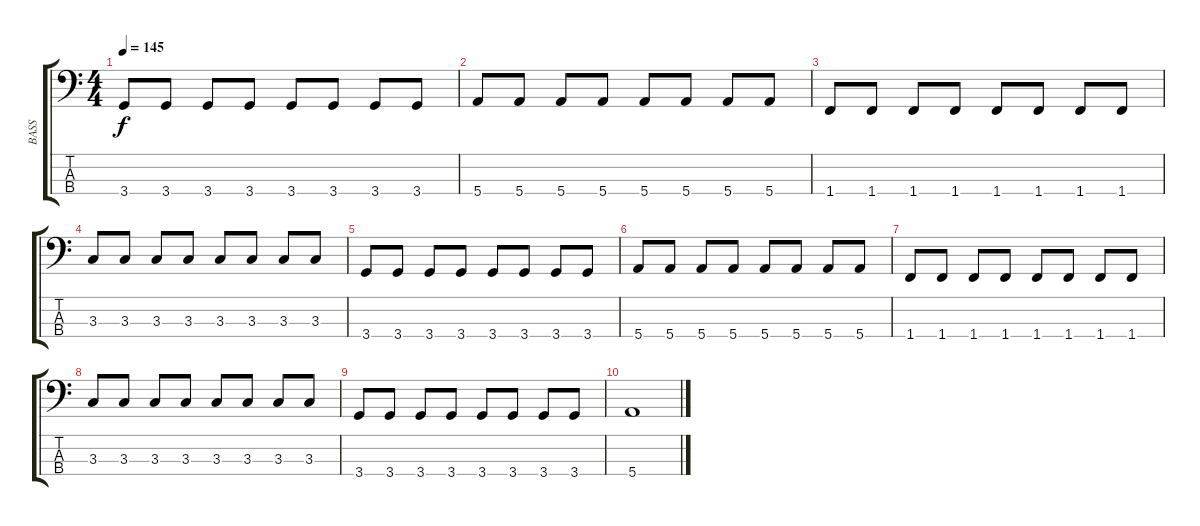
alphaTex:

\track ("BASS" "BASS") {instrument electricbassfinger}
\staff {score tabs}
\tuning (G2 D2 A1 E1) {hide}
\ts (4 4)
\tempo 145
\clef f4
\ks c
3.4.8{dy f} 3.4.8 3.4.8 3.4.8 3.4.8 3.4.8 3.4.8 3.4.8 |
5.4.8 5.4.8 5.4.8 5.4.8 5.4.8 5.4.8 5.4.8 5.4.8 |
1.4.8 1.4.8 1.4.8 1.4.8 1.4.8 1.4.8 1.4.8 1.4.8 |
3.3.8 3.3.8 3.3.8 3.3.8 3.3.8 3.3.8 3.3.8 3.3.8 |
3.4.8 3.4.8 3.4.8 3.4.8 3.4.8 3.4.8 3.4.8 3.4.8 |
5.4.8 5.4.8 5.4.8 5.4.8 5.4.8 5.4.8 5.4.8 5.4.8 |
1.4.8 1.4.8 1.4.8 1.4.8 1.4.8 1.4.8 1.4.8 1.4.8 |
3.3.8 3.3.8 3.3.8 3.3.8 3.3.8 3.3.8 3.3.8 3.3.8 |
3.4.8 3.4.8 3.4.8 3.4.8 3.4.8 3.4.8 3.4.8 3.4.8 |
5.4.1
